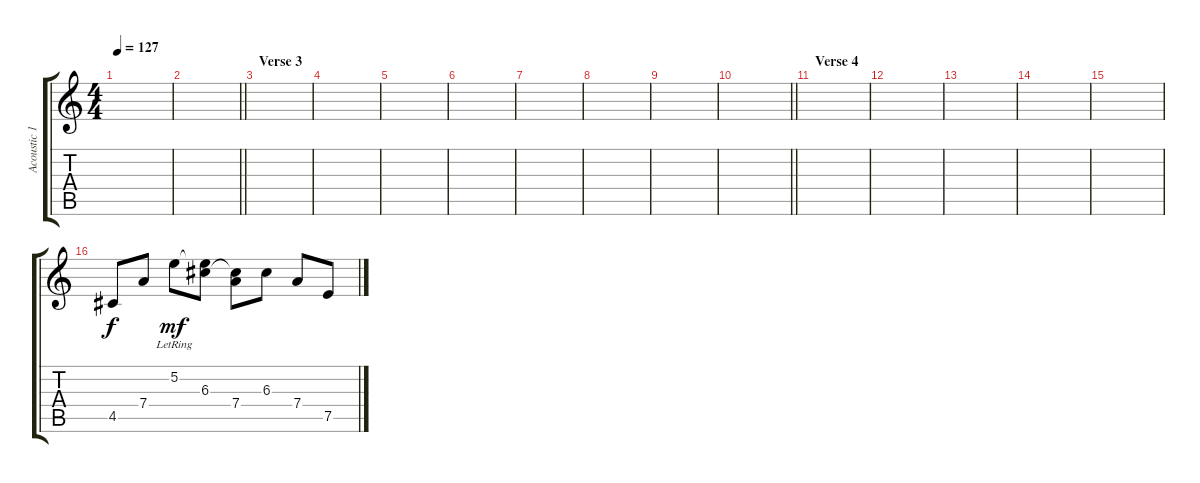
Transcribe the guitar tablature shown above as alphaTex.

\track ("Acoustic 1" "Acoustic 1") {instrument acousticguitarsteel}
\staff {score tabs}
\tuning (E4 B3 G3 D3 A2 E2) {hide}
\ts (4 4)
\tempo 127
\clef g2
\ks c
|
\barLineRight lightlight
|
\section ("" "Verse 3")
|
|
|
|
|
|
|
\barLineRight lightlight
|
\section ("" "Verse 4")
|
|
|
|
|
4.5.8 7.4.8{dy f} 5.2{lr}.8{dy mf} (5.2{t} 6.3).8 (6.3{t} 7.4).8 6.3.8 7.4.8 7.5.8
